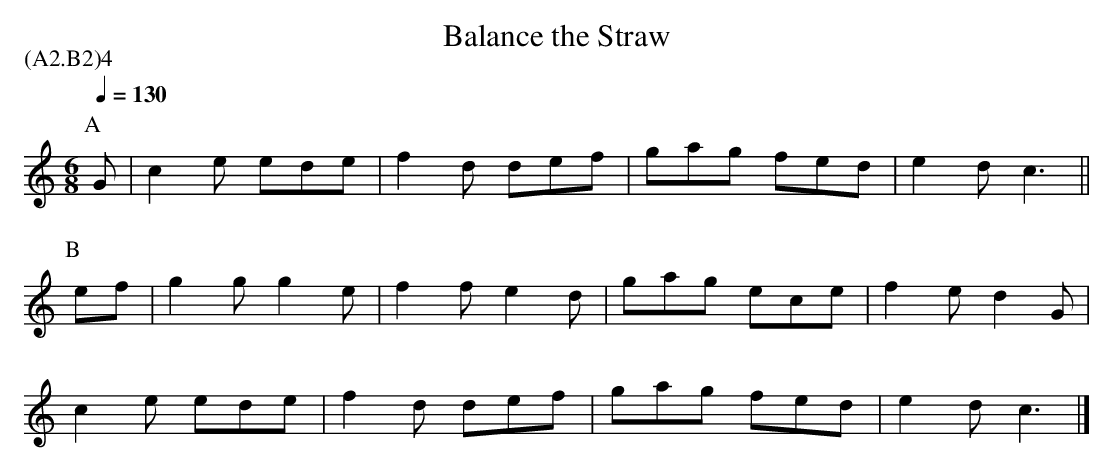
X:1
T:Balance the Straw
M:6/8
L:1/8
Q:1/4=130
P:(A2.B2)4
K:Cmaj clef=treble
P:A
G | c2 e ede | f2 d def | gag fed | e2 d c3 ||
P:B
ef | g2 g g2 e | f2 f e2 d | gag ece | f2 e d2 G |
c2 e ede | f2 d def | gag fed | e2 d c3 |]
